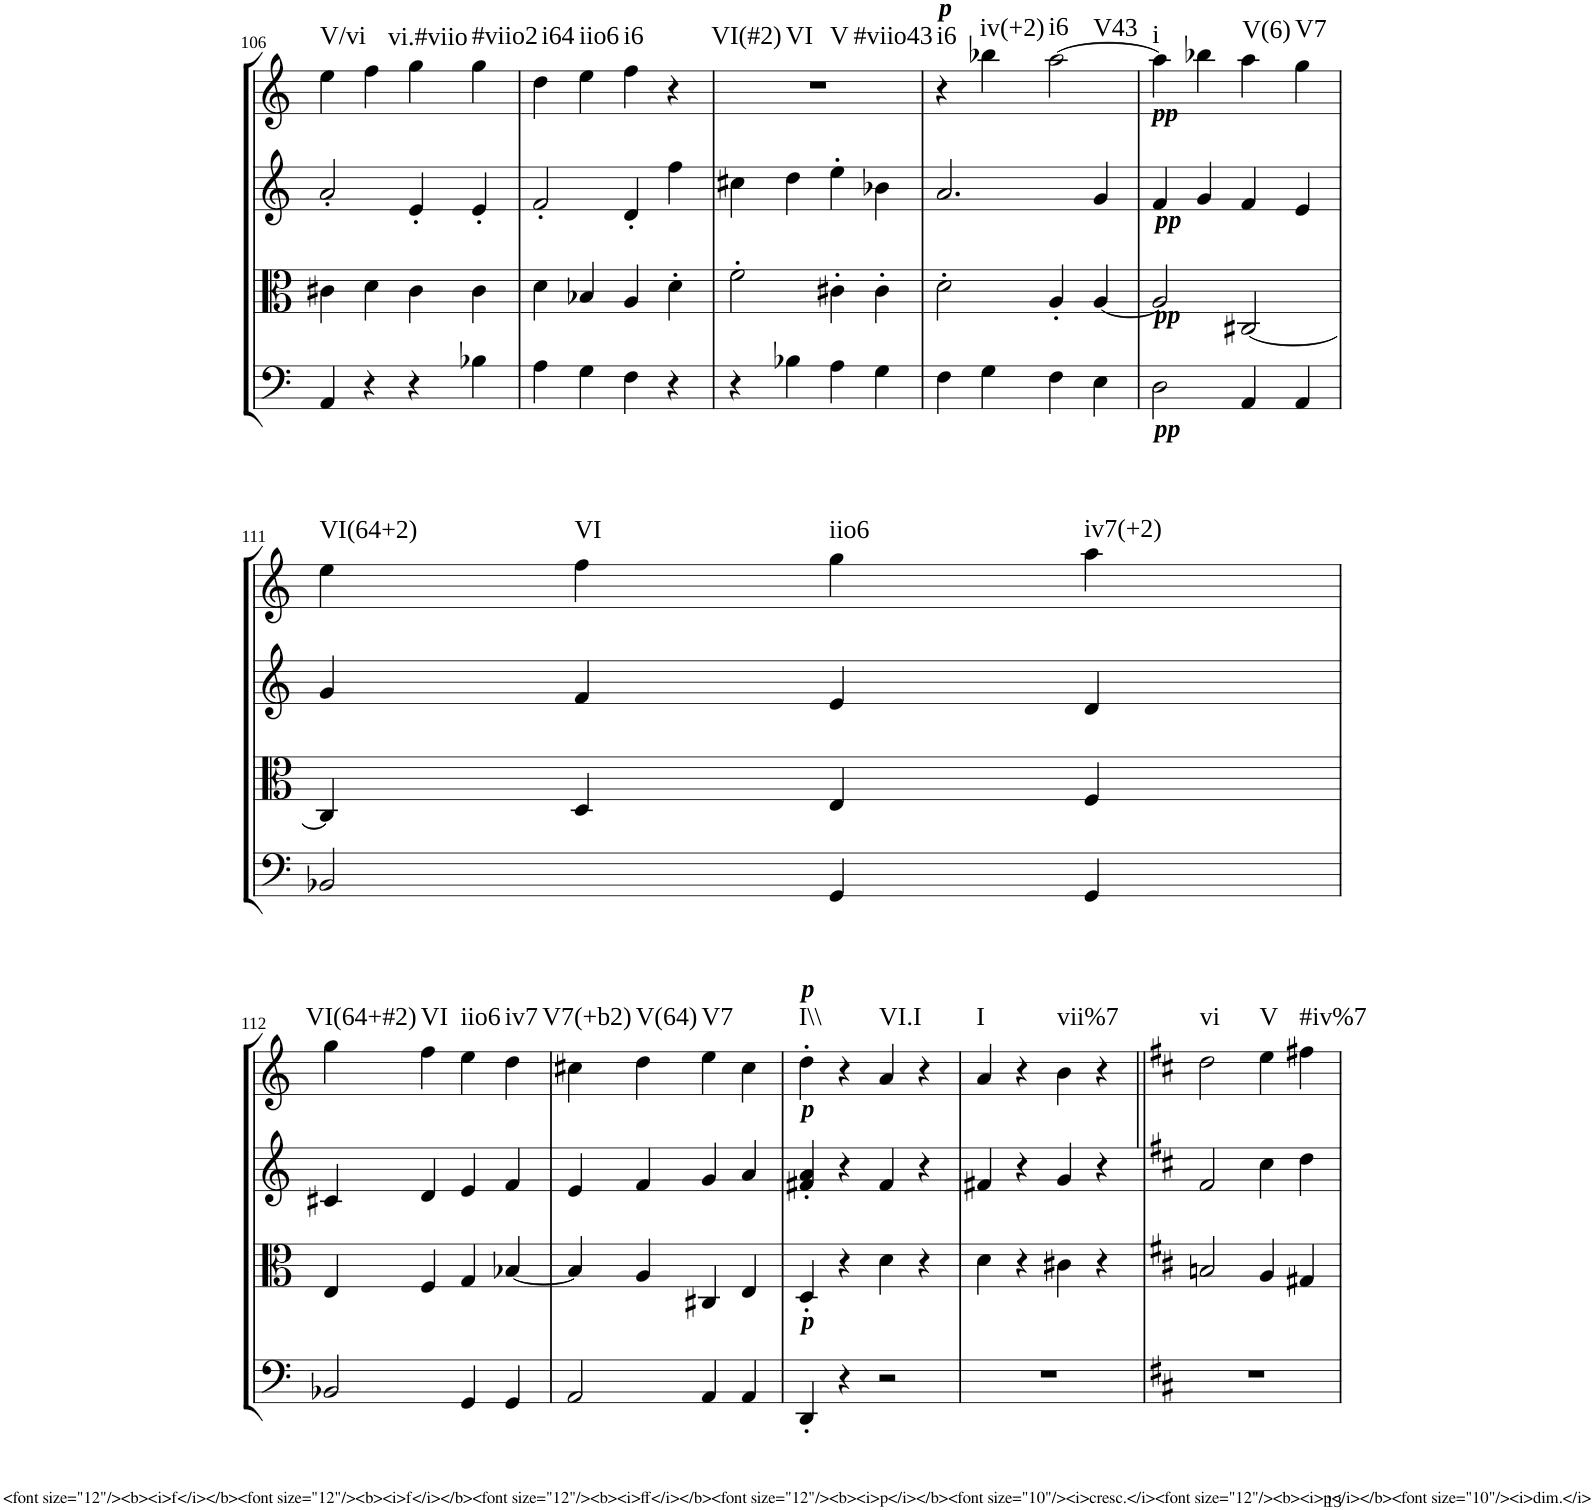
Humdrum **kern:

**kern	**kern	**kern	**kern	**harte
*part4	*part3	*part2	*part1	*part1
*staff4	*staff3	*staff2	*staff1	*
*I"Cello	*I"Viola	*I"2nd Violin	*I"1st Violin	*
*	*I'Vla	*I'Vln	*I'Vln	*
!!LO:PB:g=z
*clefF4	*clefC3	*clefG2	*clefG2	*
*k[]	*k[]	*k[]	*k[]	*
*C:	*C:	*C:	*C:	*
*M4/4	*M4/4	*M4/4	*M4/4	*
*met(c)	*met(c)	*met(c)	*met(c)	*
=106	=106	=106	=106	=106
!	!	!	!	!LO:H:kt=V/vi
4AA/	4c#X\	2a'/	4ee\	N
4r	4d\	.	4ff\	.
!	!	!	!	!LO:H:kt=vi.#viio
4r	4c#\	4e'/	4gg\	N
!	!	!	!	!LO:H:kt=#viio2
4B-X\	4c#\	4e'/	4gg\	N
=107	=107	=107	=107	=107
!	!	!	!	!LO:H:kt=i64
4A\	4d\	2f'/	4dd\	N
!	!	!	!	!LO:H:kt=iio6
4G\	4B-X/	.	4ee\	N
!	!	!	!	!LO:H:kt=i6
4F\	4A/	4d'/	4ff\	N
4r	4d'\	4ff\	4r	.
=108	=108	=108	=108	=108
!	!	!	!	!LO:H:n=1:kt=VI(#2)
!	!	!	!	!LO:H:n=2:kt=VI
!	!	!	!	!LO:H:n=3:kt=V
!	!	!	!	!LO:H:n=4:kt=#viio43
4r	2f'\	4cc#X\	1r	N N N N
4B-X\	.	4dd\	.	.
4A\	4c#X'\	4ee'\	.	.
4G\	4c#'\	4b-X\	.	.
=109	=109	=109	=109	=109
!	!	!	!LO:TX:a:Bi:t=p	!LO:H:kt=i6
4F\	2d'\	2.a/	4r	N
!	!	!	!	!LO:H:kt=iv(+2)
4G\	.	.	4bb-X\	N
!	!	!	!	!LO:H:n=1:kt=i6
!	!	!	!	!LO:H:n=2:kt=V43
4F\	4A'/	.	[2aa\	N N
4E\	[4A/	4g/	.	.
=110	=110	=110	=110	=110
!	!	!	!LO:TX:a:Bi:t=pp	!
!	!LO:TX:a:Bi:t=pp	!	!	!
!	!LO:TX:a:Bi:t=pp	!	!	!
!LO:TX:b:Bi:t=pp	!	!	!	!LO:H:kt=i
2D\	2A/]	4f/	4aa\]	N
.	.	4g/	4bb-X\	.
!	!	!	!	!LO:H:kt=V(6)
4AA/	[2C#X/	4f/	4aa\	N
!	!	!	!	!LO:H:kt=V7
4AA/	.	4e/	4gg\	N
!!LO:LB:g=z
=111	=111	=111	=111	=111
!	!	!	!	!LO:H:kt=VI(64+2)
2BB-X/	4C#/]	4g/	4ee\	N
!	!	!	!	!LO:H:kt=VI
.	4D/	4f/	4ff\	N
!	!	!	!	!LO:H:kt=iio6
4GG/	4E/	4e/	4gg\	N
!	!	!	!	!LO:H:kt=iv7(+2)
4GG/	4F/	4d/	4aa\	N
!!LO:LB:g=z
=112	=112	=112	=112	=112
!	!	!	!	!LO:H:kt=VI(64+#2)
2BB-X/	4E/	4c#X/	4gg\	N
!	!	!	!	!LO:H:kt=VI
.	4F/	4d/	4ff\	N
!	!	!	!	!LO:H:kt=iio6
4GG/	4G/	4e/	4ee\	N
!	!	!	!	!LO:H:kt=iv7
4GG/	[4B-X/	4f/	4dd\	N
=113	=113	=113	=113	=113
!	!	!	!	!LO:H:kt=V7(+b2)
2AA/	4B-/]	4e/	4cc#X\	N
!	!	!	!	!LO:H:kt=V(64)
.	4A/	4f/	4dd\	N
!	!	!	!	!LO:H:kt=V7
4AA/	4C#X/	4g/	4ee\	N
4AA/	4E/	4a/	4cc#\	.
=114	=114	=114	=114	=114
!	!	!	!LO:TX:a:Bi:t=p	!
!	!	!LO:TX:a:Bi:t=p	!	!
!LO:TX:a:Bi:t=p	!	!	!	!LO:H:kt=I\\
4DD'/	4D'/	4f#X/' 4a/'	4dd'\	N
4r	4r	4r	4r	.
!	!	!	!	!LO:H:kt=VI.I
2r	4d\	4f#/	4a/	N
.	4r	4r	4r	.
=115	=115	=115	=115	=115
!	!	!	!	!LO:H:kt=I
1r	4d\	4f#X/	4a/	N
.	4r	4r	4r	.
!	!	!	!	!LO:H:kt=vii%7
.	4c#X\	4g/	4b\	N
.	4r	4r	4r	.
=116||	=116||	=116||	=116||	=116||
*k[f#c#]	*k[f#c#]	*k[f#c#]	*k[f#c#]	*
*D:	*D:	*D:	*D:	*
!	!	!	!	!LO:H:kt=vi
1r	2Bn/	2f#/	2dd\	N
!	!	!	!	!LO:H:kt=V
.	4A/	4cc#\	4ee\	N
!	!	!	!	!LO:H:kt=#iv%7
.	4G#X/	4dd\	4ff#X\	N
=	=	=	=	=
*-	*-	*-	*-	*-
